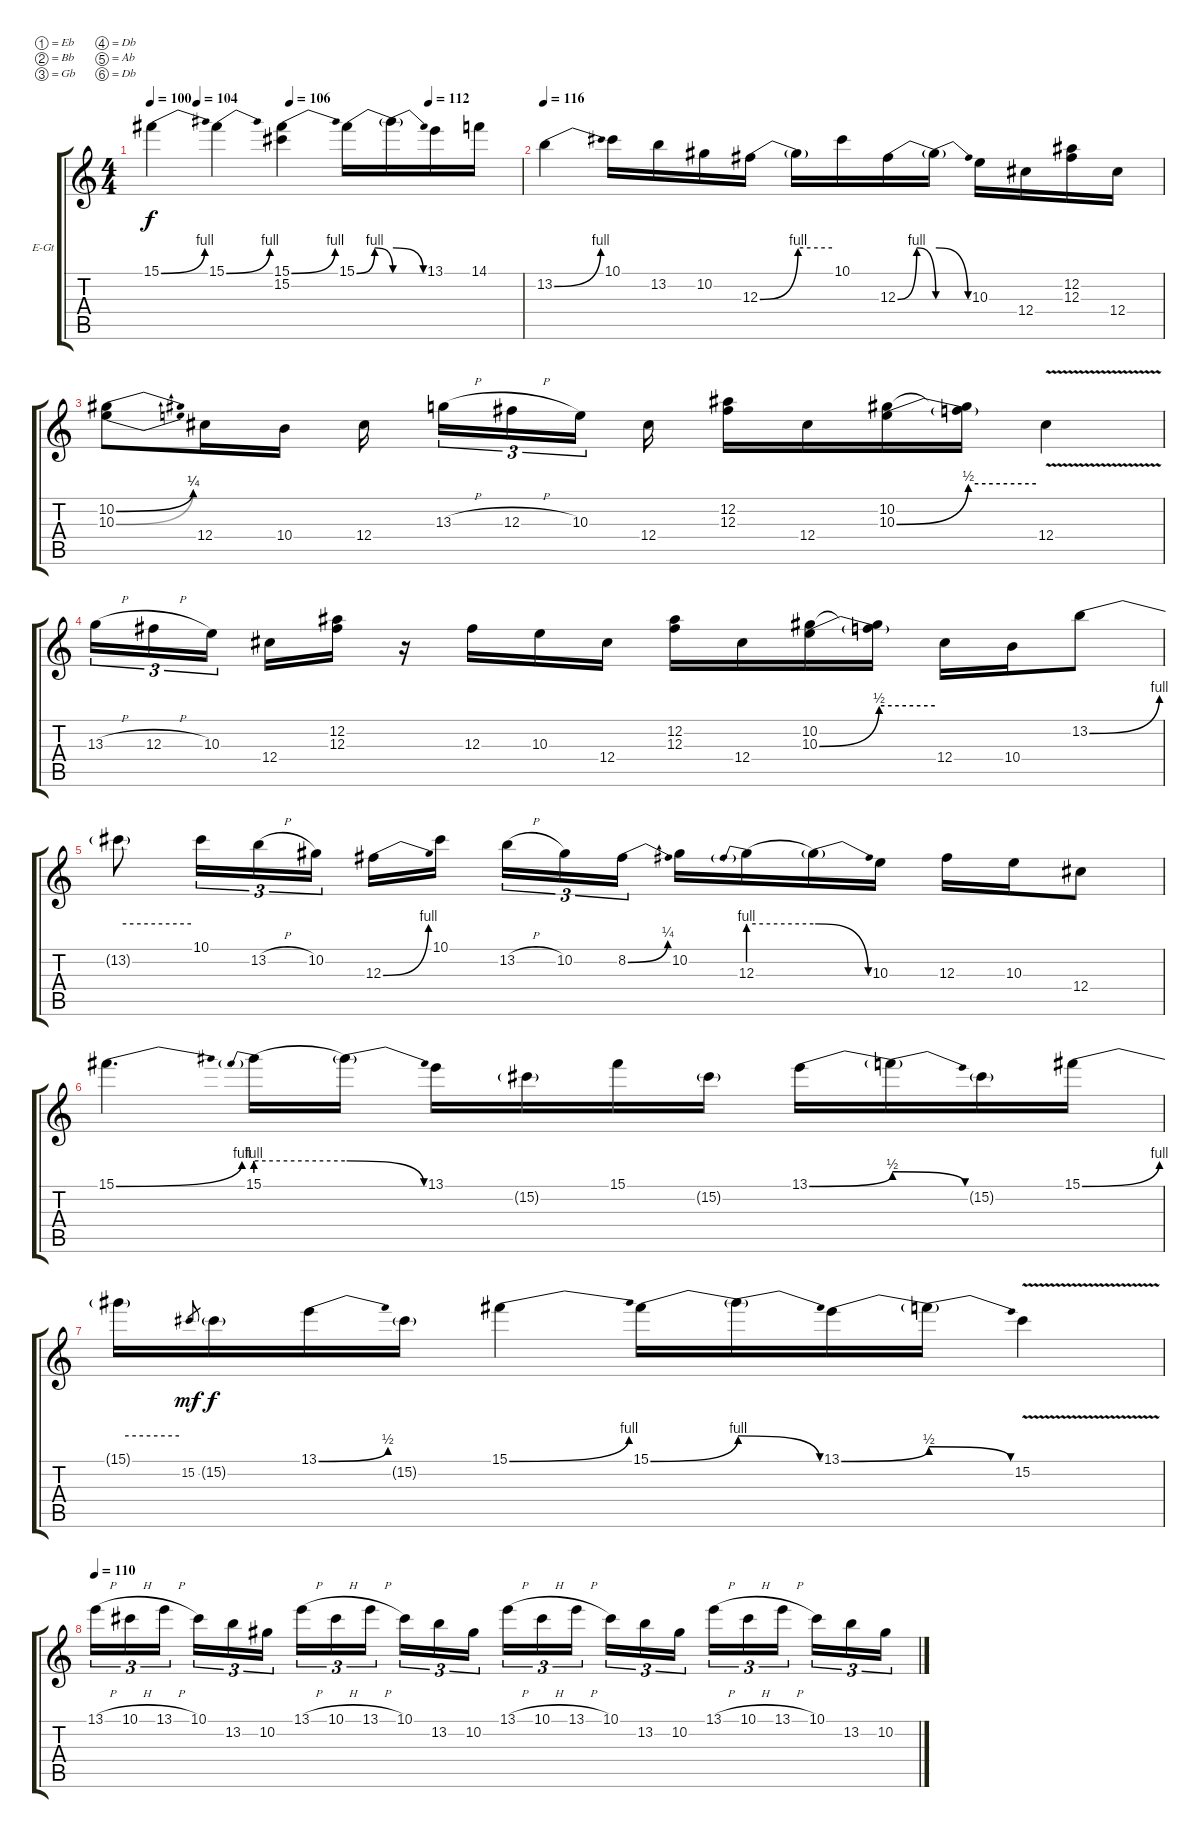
\bracketExtendMode groupsimilarinstruments
\firstSystemTrackNameOrientation horizontal
\otherSystemsTrackNameOrientation horizontal
\track ("Electric Guitar 1" "E-Gt") {instrument distortionguitar}
\staff {score tabs}
\tuning (Eb4 Bb3 Gb3 Db3 Ab2 Db2)
\ts (4 4)
\tempo 100
\tempo (104 0.125)
\tempo (106 0.375)
\tempo (112 0.75)
\clef g2
\ks c
15.1{be (bend 0 0 60 4)}.4{dy f} 15.1{be (bend 0 0 60 4)}.4 (15.1{be (bend 0 0 60 4)} 15.2).4 15.1{be (bendrelease 0 0 30 4 30 4 60 0)}.16 15.1{be (release 0 4 60 0) t}.16 13.1.16 14.1.16 |
\tempo 116
13.2{be (bend 0 0 60 4)}.4 10.1.16 13.2.16 10.2.16 12.3{be (bend 0 0 60 4)}.16 12.3{be (hold 0 4 60 4) t}.16 10.1.16 12.3{be (bendrelease 0 0 30 4 30 4 60 0)}.16 12.3{be (release 0 4 60 0) t}.16 10.3.16 12.4.16 (12.2 12.3).16 12.4.16 |
(10.2{be (bend 0 0 60 1)} 10.3{be (bend 0 0 60 1)}).8 12.4.16 10.4.16 12.4.16 13.3{h}.16{tu (3 2)} 12.3{h}.16{tu (3 2)} 10.3.16{tu (3 2)} 12.4.16 (12.2 12.3).16 12.4.16 (10.2 10.3{be (bend 0 0 60 2)}).16 (10.2{t} 10.3{be (hold 0 2 60 2) t}).16 12.4{v}.4 |
13.3{h}.16{tu (3 2)} 12.3{h}.16{tu (3 2)} 10.3.16{tu (3 2)} 12.4.16 (12.2 12.3).16 r.16 12.3.16 10.3.16 12.4.16 (12.2 12.3).16 12.4.16 (10.2 10.3{be (bend 0 0 60 2)}).16 (10.2{t} 10.3{be (hold 0 2 60 2) t}).16 12.4.16 10.4.16 13.2{be (bend 0 0 60 4)}.8 |
13.2{be (hold 0 4 60 4) t}.8 10.1.16{tu (3 2)} 13.2{h}.16{tu (3 2)} 10.2.16{tu (3 2)} 12.3{be (bend 0 0 60 4)}.16 10.1.16 13.2{h}.16{tu (3 2)} 10.2.16{tu (3 2)} 8.2{be (bend 0 0 60 1)}.16{tu (3 2)} 10.2.16 12.3{be (prebend 0 4 60 4)}.16 12.3{be (release 0 4 60 0) t}.16 10.3.16 12.3.16 10.3.16 12.4.8 |
15.1{be (bend 0 0 60 4)}.4{d} 15.1{be (prebend 0 4 60 4)}.16 15.1{be (release 0 4 60 0) t}.16 13.1.16 15.2{g}.16 15.1.16 15.2{g}.16 13.1{be (bend 0 0 60 2)}.16 13.1{be (release 0 2 60 0) t}.16 15.2{g}.16 15.1{be (bend 0 0 60 4)}.16 |
15.1{be (hold 0 4 60 4) t}.16 15.2.8{gr dy mf} 15.2{g}.16{dy f} 13.1{be (bend 0 0 60 2)}.16 15.2{g}.16 15.1{be (bend 0 0 60 4)}.4 15.1{be (bend 0 0 60 4)}.16 15.1{be (release 0 4 60 0) t}.16 13.1{be (bend 0 0 60 2)}.16 13.1{be (release 0 2 60 0) t}.16 15.2{v}.4 |
\tempo 110
13.1{h}.16{tu (3 2)} 10.1{h}.16{tu (3 2)} 13.1{h}.16{tu (3 2)} 10.1.16{tu (3 2)} 13.2.16{tu (3 2)} 10.2.16{tu (3 2)} 13.1{h}.16{tu (3 2)} 10.1{h}.16{tu (3 2)} 13.1{h}.16{tu (3 2)} 10.1.16{tu (3 2)} 13.2.16{tu (3 2)} 10.2.16{tu (3 2)} 13.1{h}.16{tu (3 2)} 10.1{h}.16{tu (3 2)} 13.1{h}.16{tu (3 2)} 10.1.16{tu (3 2)} 13.2.16{tu (3 2)} 10.2.16{tu (3 2)} 13.1{h}.16{tu (3 2)} 10.1{h}.16{tu (3 2)} 13.1{h}.16{tu (3 2)} 10.1.16{tu (3 2)} 13.2.16{tu (3 2)} 10.2.16{tu (3 2)}
